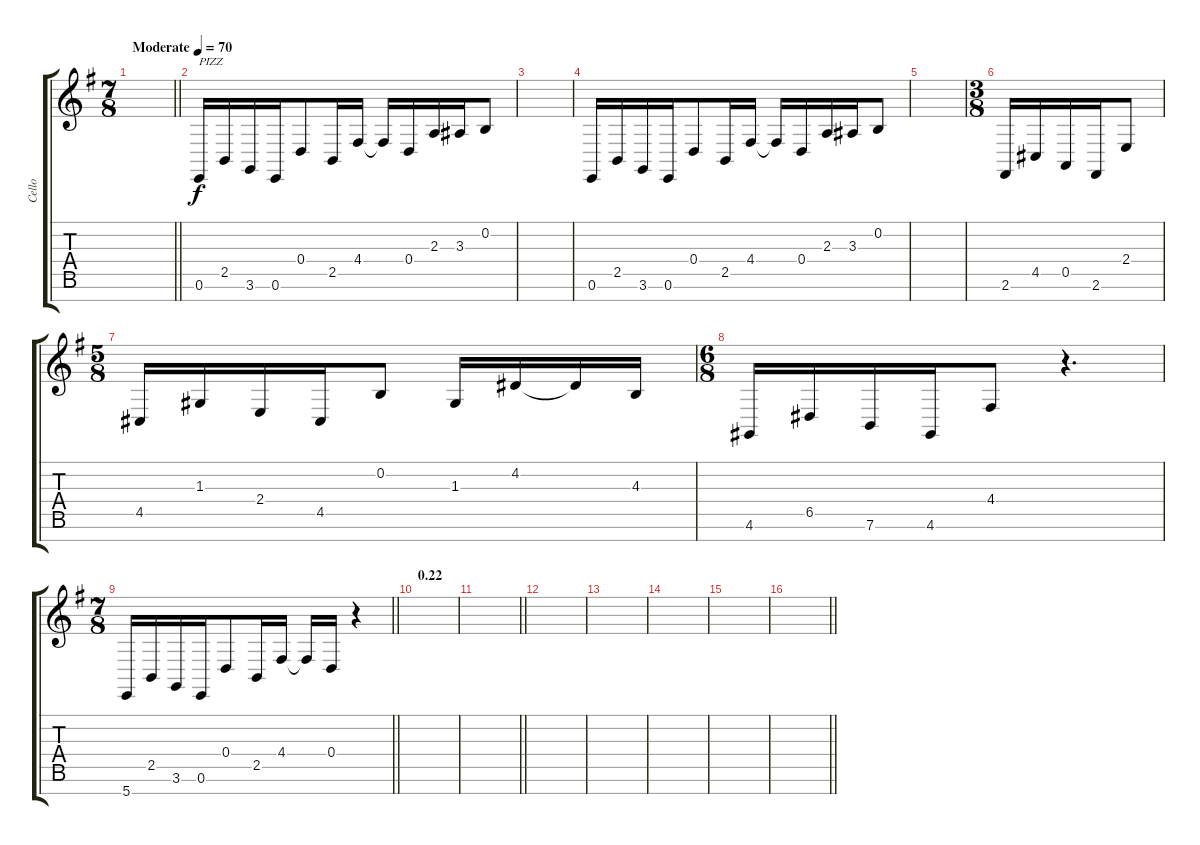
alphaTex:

\track ("Cello" "Cello") {instrument cello}
\staff {score tabs}
\tuning (E4 B3 G3 D3 A2 E2 B1) {hide}
\ts (7 8)
\tempo (70 "Moderate")
\clef g2
\barLineRight lightlight
\ks g
|
0.6.16{txt "PIZZ" instrument pizzicatostrings} 2.5.16 3.6.16 0.6.16 0.4.8 2.5.16 4.4.16 4.4{t}.16 0.4.16 2.3.16 3.3.16 0.2.8 |
|
0.6.16 2.5.16 3.6.16 0.6.16 0.4.8 2.5.16 4.4.16 4.4{t}.16 0.4.16 2.3.16 3.3.16 0.2.8 |
|
\ts (3 8)
2.6.16 4.5.16 0.5.16 2.6.16 2.4.8 |
\ts (5 8)
4.5.16 1.3.16 2.4.16 4.5.16 0.2.8 1.3.16 4.2.16 4.2{t}.16 4.3.16 |
\ts (6 8)
4.6.16 6.5.16 7.6.16 4.6.16 4.4.8 r.4{d} |
\ts (7 8)
\barLineRight lightlight
5.7.16 2.5.16 3.6.16 0.6.16 0.4.8 2.5.16 4.4.16 4.4{t}.16 0.4.16 r.4 |
\section ("" "0.22")
|
\barLineRight lightlight
|
|
|
|
|
\barLineRight lightlight
